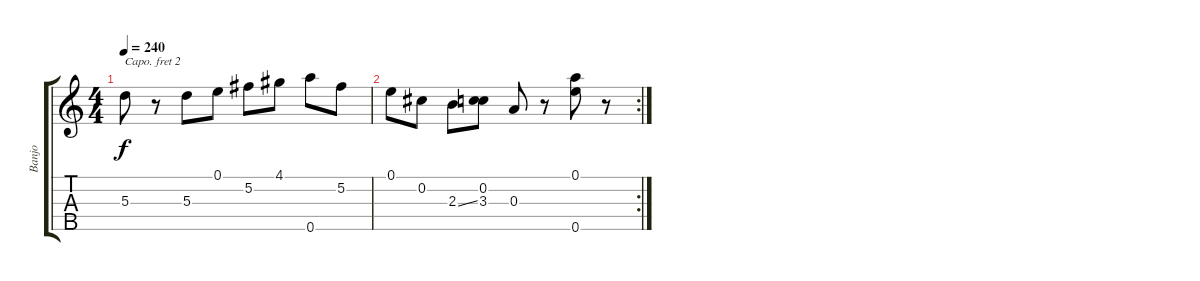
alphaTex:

\track ("Banjo" "Banjo") {instrument banjo}
\staff {score tabs}
\capo 2
\tuning (D4 B3 G3 D3 G4) {hide}
\displaytranspose 12
\ts (4 4)
\tempo 240
\clef g2
\ks c
5.3.8{dy f} r.8 5.3.8 0.1.8 5.2.8 4.1.8 0.5.8 5.2.8 |
\rc 2
0.1.8 0.2.8 2.3{ss}.8 (0.2 3.3).8 0.3.8 r.8 (0.1 0.5).8 r.8
